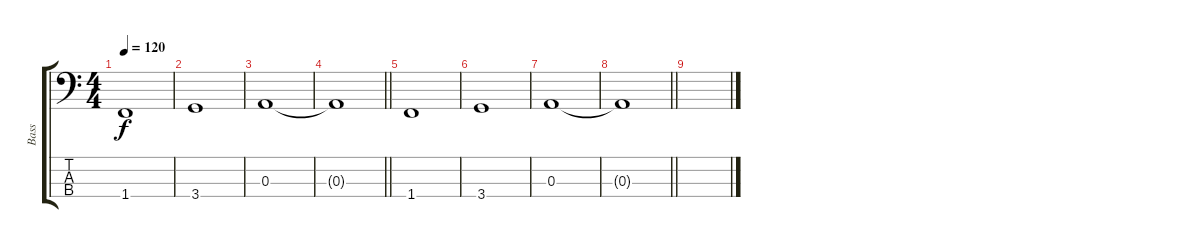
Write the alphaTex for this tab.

\track ("Bass" "Bass") {instrument acousticbass}
\staff {score tabs}
\tuning (G2 D2 A1 E1) {hide}
\ts (4 4)
\section ("" "")
\tempo 120
\clef f4
\ks c
1.4.1{dy f} |
3.4.1 |
0.3.1 |
\barLineRight lightlight
0.3{t}.1 |
\section ("" "")
1.4.1 |
3.4.1 |
0.3.1 |
\barLineRight lightlight
0.3{t}.1 |
\section ("" "")
